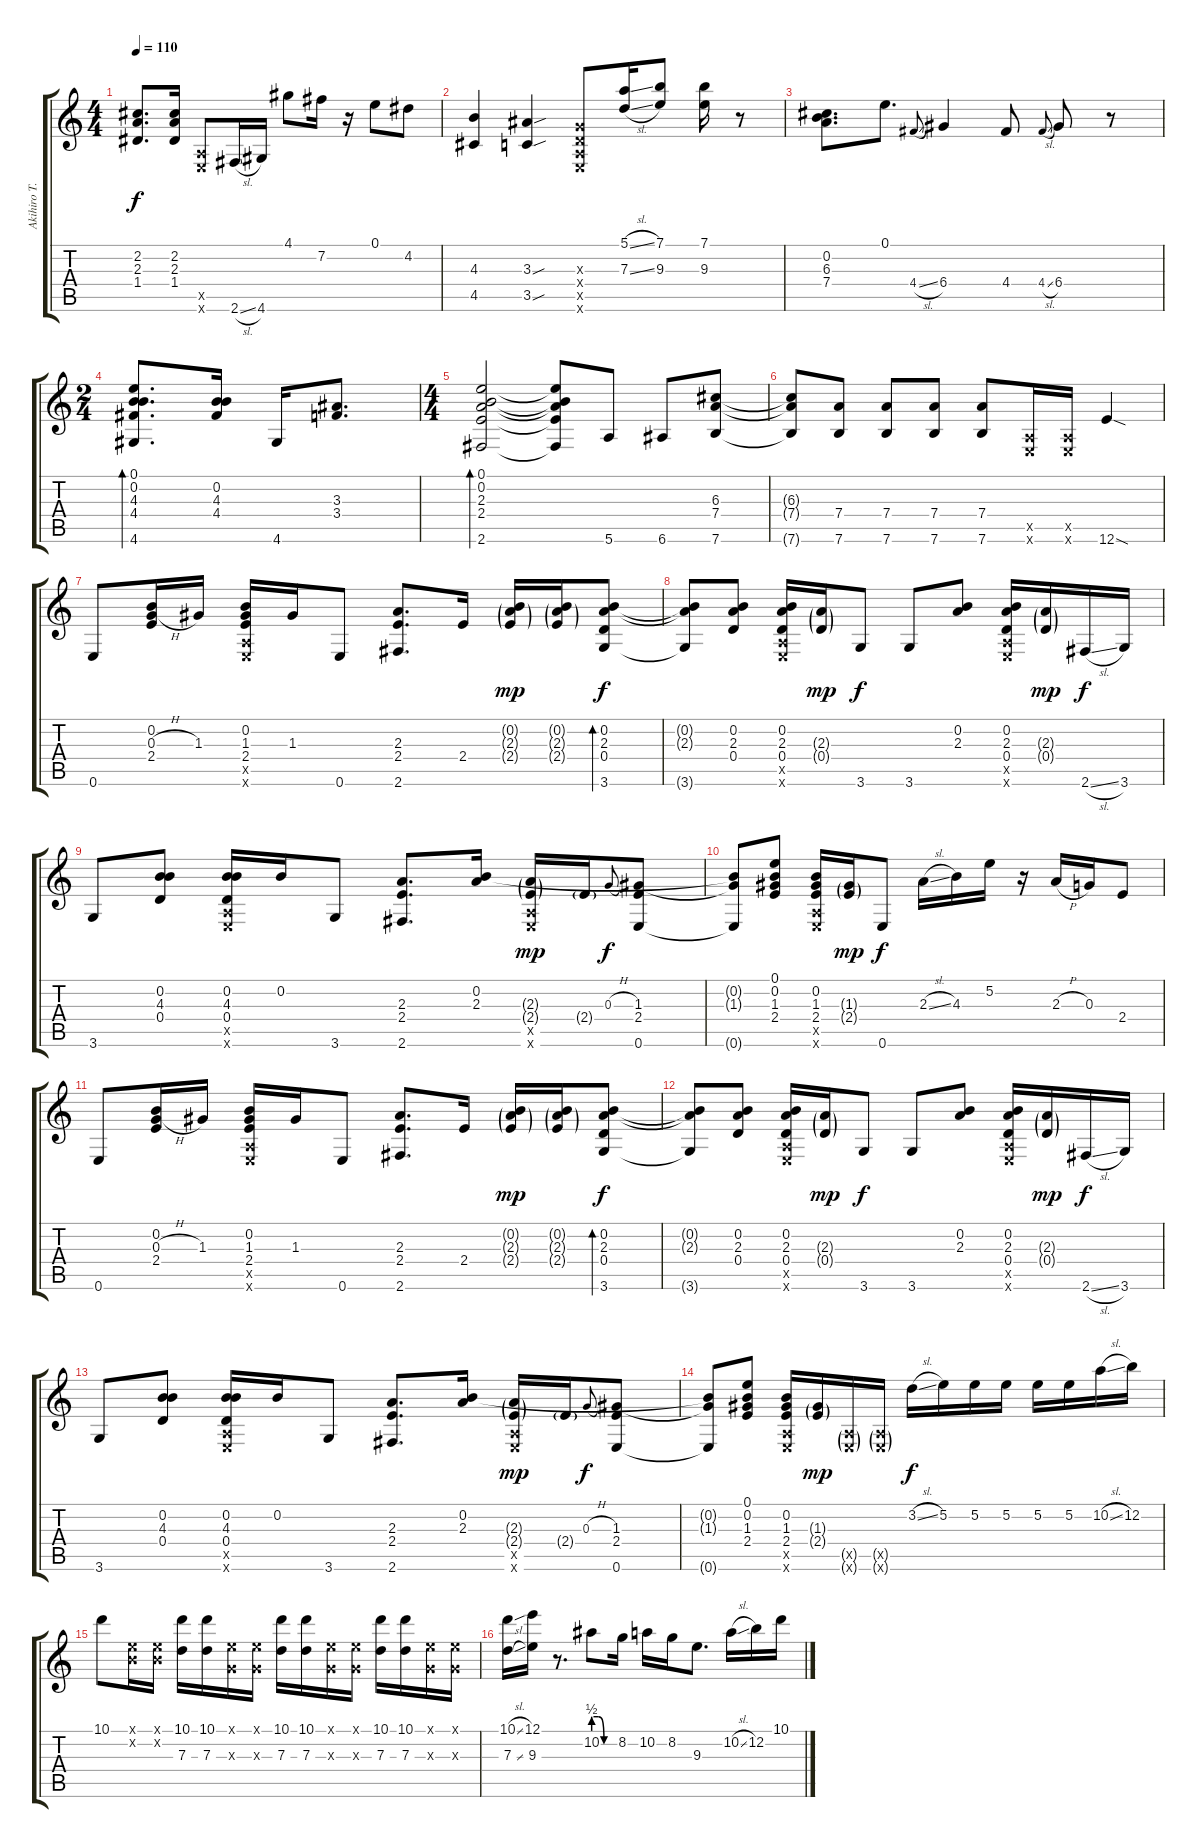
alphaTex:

\track ("Akihiro T." "Akihiro T.") {instrument acousticguitarsteel}
\staff {score tabs}
\tuning (E4 B3 G3 D3 A2 E2) {hide}
\ts (4 4)
\tempo 110
\clef g2
\ks c
(2.2 2.3 1.4).8{d dy f} (2.2 2.3 1.4).16 (0.5{x} 0.6{x}).8 2.6{sl}.16 4.6.16 4.1.8 7.2.16 r.16 0.1.8 4.2.8 |
(4.3 4.5).4 (3.3{sou} 3.5{sou}).4 (0.3{x} 0.4{x} 0.5{x} 0.6{x}).8 (5.1{sl} 7.3{sl}).16 (7.1 9.3).8 (7.1 9.3).16 r.8 |
(0.2 6.3 7.4).8{d} 0.1.8{d} 4.4{sl}.8{gr onbeat} 6.4.4 4.4.8 4.4{sl}.8{gr onbeat} 6.4.8 r.8 |
\ts (2 4)
(0.1 0.2 4.3 4.4 4.6).8{d bd 120} (0.2 4.3 4.4).16 4.6.16 (3.3 3.4).8{d} |
\ts (4 4)
(0.1 0.2 2.3 2.4 2.6).2{bd 120} (0.1{t} 0.2{t} 2.3{t} 2.4{t} 2.6{t}).8 5.6.8 6.6.8 (6.3 7.4 7.6).8 |
(6.3{t} 7.4{t} 7.6{t}).8 (7.4 7.6).8 (7.4 7.6).8 (7.4 7.6).8 (7.4 7.6).8 (0.5{x} 0.6{x}).16 (0.5{x} 0.6{x}).16 12.6{sod}.4 |
0.6.8 (0.2 0.3{h} 2.4).16 1.3.16 (0.2 1.3 2.4 0.5{x} 0.6{x}).16 1.3.16 0.6.8 (2.3 2.4 2.6).8{d} 2.4.16 (0.2{g} 2.3{g} 2.4{g}).16{dy mp} (0.2{g} 2.3{g} 2.4{g}).16 (0.2 2.3 0.4 3.6).8{bd 60 dy f} |
(0.2{t} 2.3{t} 3.6{t}).8 (0.2 2.3 0.4).8 (0.2 2.3 0.4 0.5{x} 0.6{x}).16 (2.3{g} 0.4{g}).16{dy mp} 3.6.8{dy f} 3.6.8 (0.2 2.3).8 (0.2 2.3 0.4 0.5{x} 0.6{x}).16 (2.3{g} 0.4{g}).16{dy mp} 2.6{sl}.16{dy f} 3.6.16 |
3.6.8 (0.2 4.3 0.4).8 (0.2 4.3 0.4 0.5{x} 0.6{x}).16 0.2.16 3.6.8 (2.3 2.4 2.6).8{d} (0.2 2.3).16 (2.3{g} 2.4{g} 0.5{x} 0.6{x}).16{dy mp} 2.4{g}.16 0.3{h}.8{gr onbeat dy f} (1.3 2.4 0.6).8 |
(0.2{t} 1.3{t} 0.6{t}).8 (0.1 0.2 1.3 2.4).8 (0.2 1.3 2.4 0.5{x} 0.6{x}).16 (1.3{g} 2.4{g}).16{dy mp} 0.6.8{dy f} 2.3{sl}.16 4.3.16 5.2.16 r.16 2.3{h}.16 0.3.16 2.4.8 |
0.6.8 (0.2 0.3{h} 2.4).16 1.3.16 (0.2 1.3 2.4 0.5{x} 0.6{x}).16 1.3.16 0.6.8 (2.3 2.4 2.6).8{d} 2.4.16 (0.2{g} 2.3{g} 2.4{g}).16{dy mp} (0.2{g} 2.3{g} 2.4{g}).16 (0.2 2.3 0.4 3.6).8{bd 60 dy f} |
(0.2{t} 2.3{t} 3.6{t}).8 (0.2 2.3 0.4).8 (0.2 2.3 0.4 0.5{x} 0.6{x}).16 (2.3{g} 0.4{g}).16{dy mp} 3.6.8{dy f} 3.6.8 (0.2 2.3).8 (0.2 2.3 0.4 0.5{x} 0.6{x}).16 (2.3{g} 0.4{g}).16{dy mp} 2.6{sl}.16{dy f} 3.6.16 |
3.6.8 (0.2 4.3 0.4).8 (0.2 4.3 0.4 0.5{x} 0.6{x}).16 0.2.16 3.6.8 (2.3 2.4 2.6).8{d} (0.2 2.3).16 (2.3{g} 2.4{g} 0.5{x} 0.6{x}).16{dy mp} 2.4{g}.16 0.3{h}.8{gr onbeat dy f} (1.3 2.4 0.6).8 |
(0.2{t} 1.3{t} 0.6{t}).8 (0.1 0.2 1.3 2.4).8 (0.2 1.3 2.4 0.5{x} 0.6{x}).16 (1.3{g} 2.4{g}).16{dy mp} (0.5{g x} 0.6{g x}).16 (0.5{g x} 0.6{g x}).16 3.2{sl}.16{dy f} 5.2.16 5.2.16 5.2.16 5.2.16 5.2.16 10.2{sl}.16 12.2.16 |
10.1.8 (0.1{x} 0.2{x}).16 (0.1{x} 0.2{x}).16 (10.1 7.3).16 (10.1 7.3).16 (0.1{x} 0.3{x}).16 (0.1{x} 0.3{x}).16 (10.1 7.3).16 (10.1 7.3).16 (0.1{x} 0.3{x}).16 (0.1{x} 0.3{x}).16 (10.1 7.3).16 (10.1 7.3).16 (0.1{x} 0.3{x}).16 (0.1{x} 0.3{x}).16 |
(10.1{sl} 7.3{sl}).16 (12.1 9.3).16 r.8{d} 10.2{be (custom 0 2 15 2 30 0 60 0)}.8 8.2.16 10.2.16 8.2.16 9.3.8{d} 10.2{sl}.16 12.2.16 10.1.16
